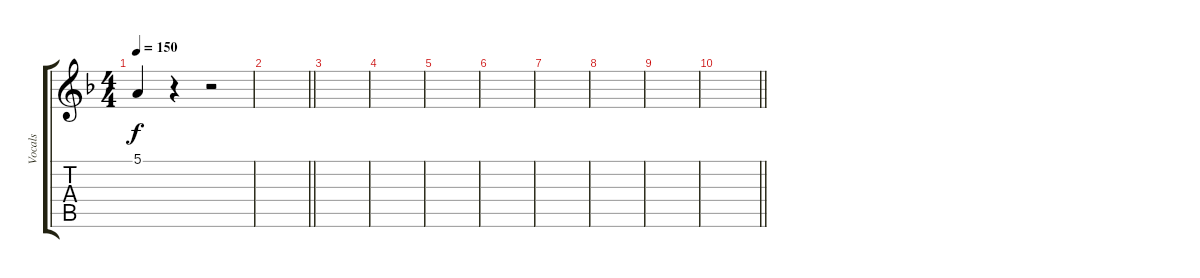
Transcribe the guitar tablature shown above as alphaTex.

\track ("Vocals" "Vocals") {instrument brasssection}
\staff {score tabs}
\tuning (E4 B3 G3 D3 A2 D2) {hide}
\ts (4 4)
\tempo 150
\clef g2
\ks dminor
5.1.4{dy f} r.4 r.2 |
\barLineRight lightlight
|
|
|
|
|
|
|
|
\barLineRight lightlight
